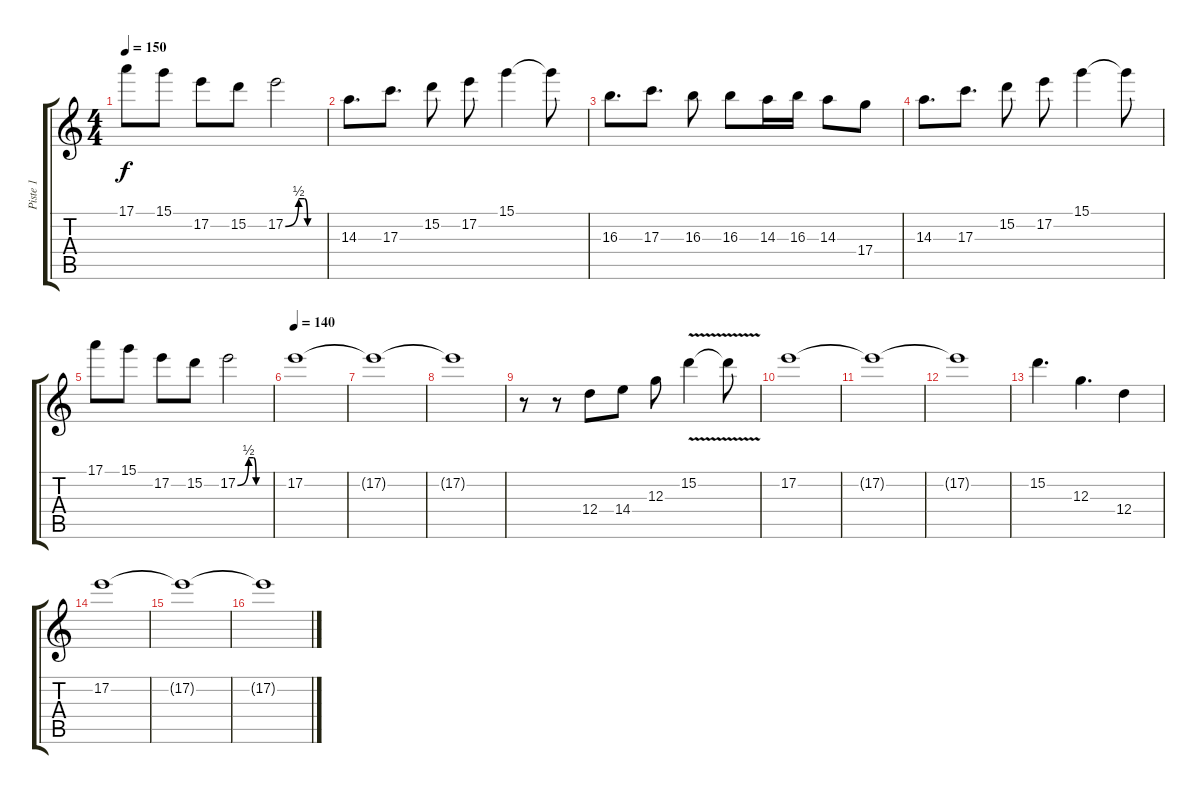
\track ("Piste 1" "Piste 1") {instrument overdrivenguitar}
\staff {score tabs}
\tuning (E4 B3 G3 D3 A2 D2) {hide}
\ts (4 4)
\tempo 150
\clef g2
\ks c
17.1.8{dy f} 15.1.8 17.2.8 15.2.8 17.2{be (custom 0 0 21 2 30 2 35 0 50 0 60 0)}.2 |
14.3.8{d} 17.3.8{d} 15.2.8 17.2.8 15.1.4 15.1{t}.8 |
16.3.8{d} 17.3.8{d} 16.3.8 16.3.8 14.3.16 16.3.16 14.3.8 17.4.8 |
14.3.8{d} 17.3.8{d} 15.2.8 17.2.8 15.1.4 15.1{t}.8 |
17.1.8 15.1.8 17.2.8 15.2.8 17.2{be (custom 0 0 21 2 30 2 35 0 50 0 60 0)}.2 |
\tempo 140
17.2.1 |
17.2{t}.1 |
17.2{t}.1 |
r.8 r.8 12.4.8 14.4.8 12.3.8 15.2{v}.4 15.2{t}.8 |
17.2.1 |
17.2{t}.1 |
17.2{t}.1 |
15.2.4{d} 12.3.4{d} 12.4.4 |
17.2.1 |
17.2{t}.1 |
17.2{t}.1
